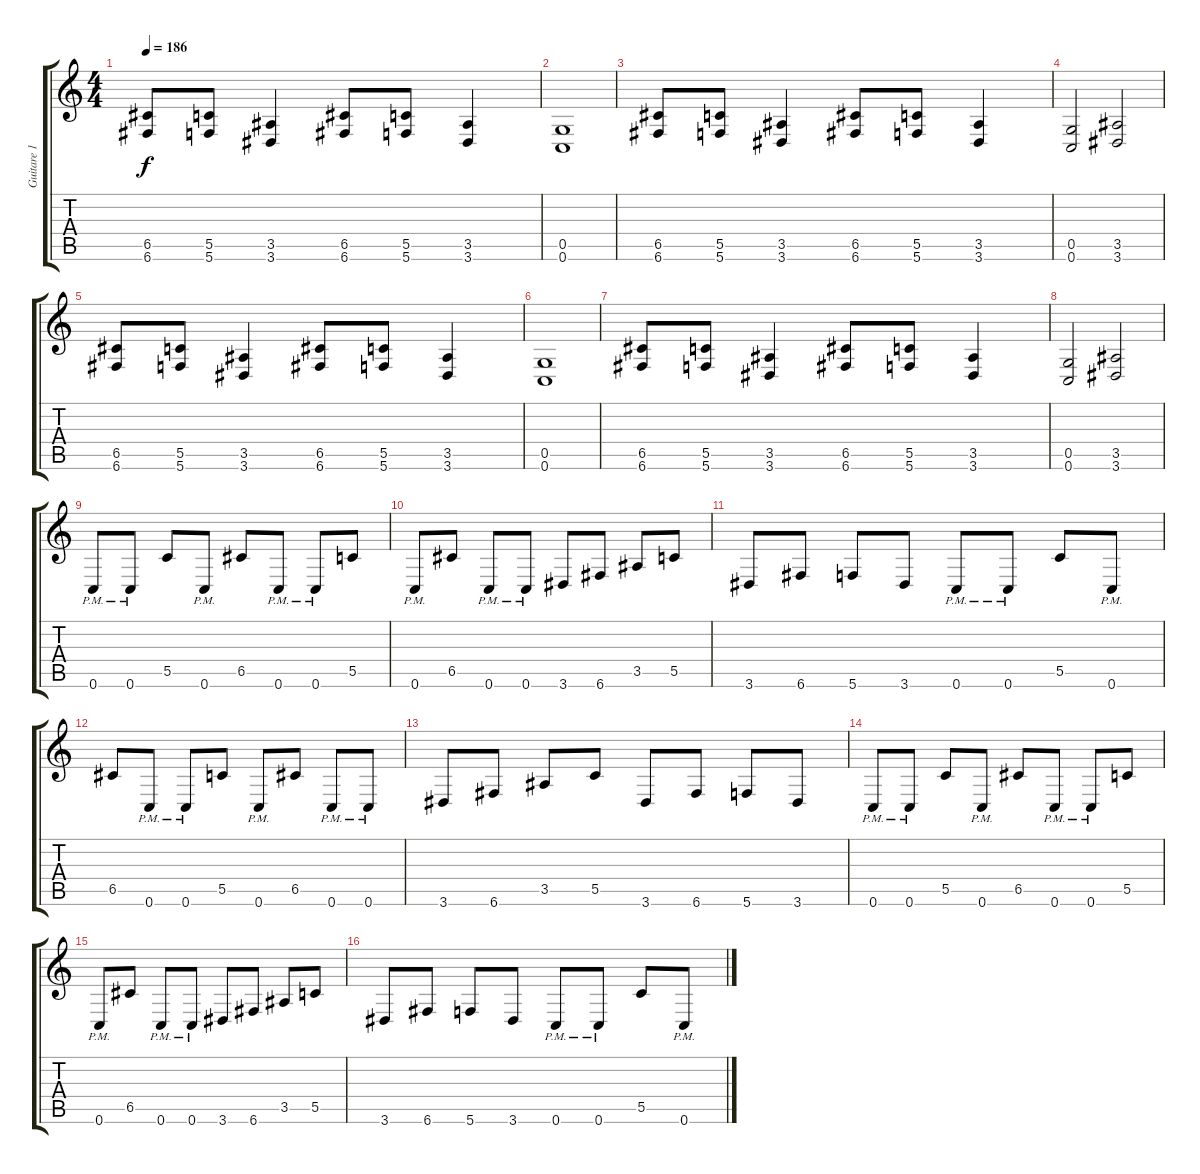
\track ("Guitare 1" "Guitare 1") {instrument distortionguitar}
\staff {score tabs}
\tuning (D4 A3 F3 C3 G2 C2) {hide}
\ts (4 4)
\tempo 186
\clef g2
\ks c
(6.5 6.6).8{dy f} (5.5 5.6).8 (3.5 3.6).4 (6.5 6.6).8 (5.5 5.6).8 (3.5 3.6).4 |
(0.5 0.6).1 |
(6.5 6.6).8 (5.5 5.6).8 (3.5 3.6).4 (6.5 6.6).8 (5.5 5.6).8 (3.5 3.6).4 |
(0.5 0.6).2 (3.5 3.6).2 |
(6.5 6.6).8 (5.5 5.6).8 (3.5 3.6).4 (6.5 6.6).8 (5.5 5.6).8 (3.5 3.6).4 |
(0.5 0.6).1 |
(6.5 6.6).8 (5.5 5.6).8 (3.5 3.6).4 (6.5 6.6).8 (5.5 5.6).8 (3.5 3.6).4 |
(0.5 0.6).2 (3.5 3.6).2 |
0.6{pm}.8 0.6{pm}.8 5.5.8 0.6{pm}.8 6.5.8 0.6{pm}.8 0.6{pm}.8 5.5.8 |
0.6{pm}.8 6.5.8 0.6{pm}.8 0.6{pm}.8 3.6.8 6.6.8 3.5.8 5.5.8 |
3.6.8 6.6.8 5.6.8 3.6.8 0.6{pm}.8 0.6{pm}.8 5.5.8 0.6{pm}.8 |
6.5.8 0.6{pm}.8 0.6{pm}.8 5.5.8 0.6{pm}.8 6.5.8 0.6{pm}.8 0.6{pm}.8 |
3.6.8 6.6.8 3.5.8 5.5.8 3.6.8 6.6.8 5.6.8 3.6.8 |
0.6{pm}.8 0.6{pm}.8 5.5.8 0.6{pm}.8 6.5.8 0.6{pm}.8 0.6{pm}.8 5.5.8 |
0.6{pm}.8 6.5.8 0.6{pm}.8 0.6{pm}.8 3.6.8 6.6.8 3.5.8 5.5.8 |
3.6.8 6.6.8 5.6.8 3.6.8 0.6{pm}.8 0.6{pm}.8 5.5.8 0.6{pm}.8
